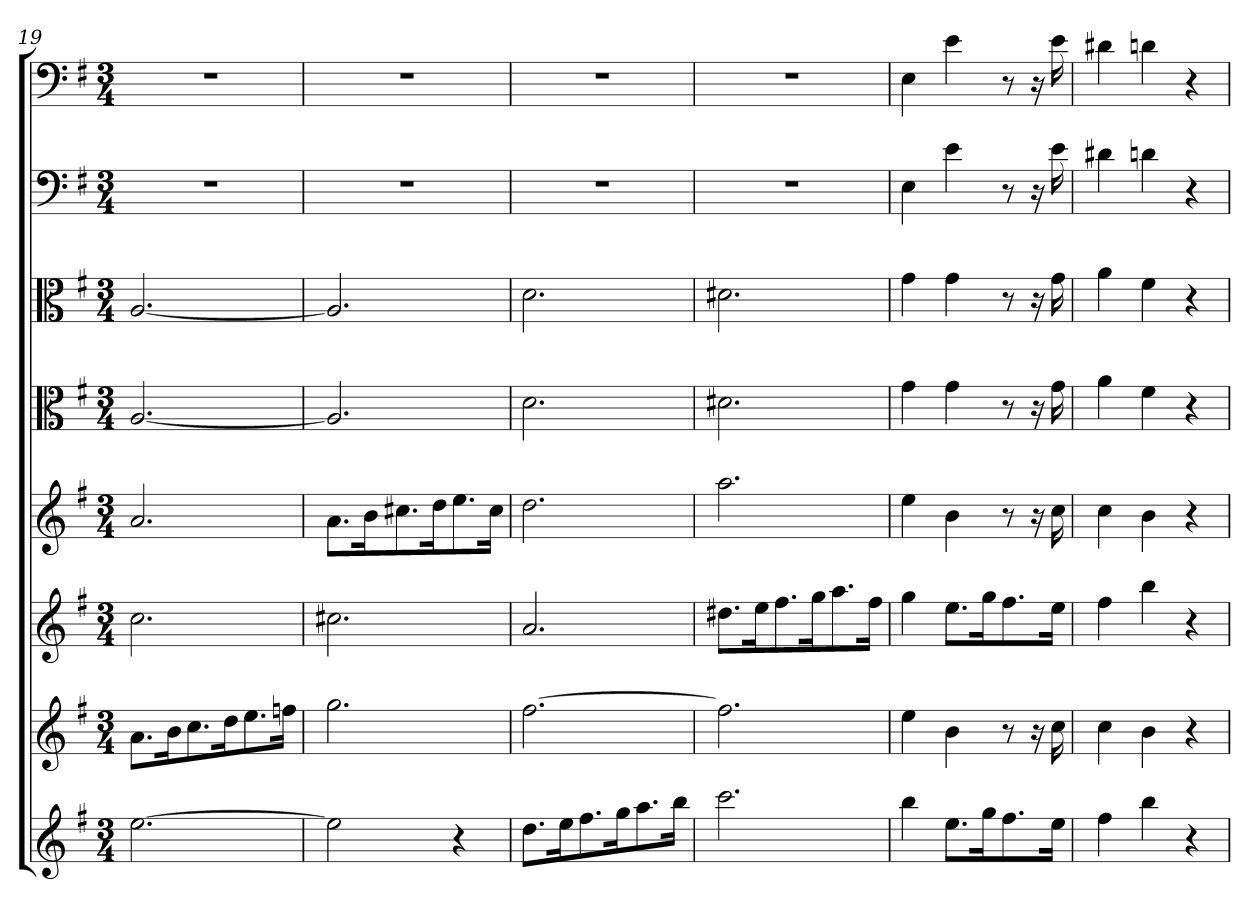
**kern	**kern	**kern	**kern	**kern	**kern	**kern	**kern
*part8	*part7	*part6	*part5	*part4	*part3	*part2	*part1
*staff8	*staff7	*staff6	*staff5	*staff4	*staff3	*staff2	*staff1
*clefG2	*clefG2	*clefG2	*clefG2	*clefC3	*clefC3	*clefF4	*clefF4
*k[f#]	*k[f#]	*k[f#]	*k[f#]	*k[f#]	*k[f#]	*k[f#]	*k[f#]
*e:	*e:	*e:	*e:	*e:	*e:	*e:	*e:
*M3/4	*M3/4	*M3/4	*M3/4	*M3/4	*M3/4	*M3/4	*M3/4
=19	=19	=19	=19	=19	=19	=19	=19
[2.ee\	8.a\L	2.cc\	2.a/	[2.A/	[2.A/	2.r	2.r
.	16b\K	.	.	.	.	.	.
.	8.cc\	.	.	.	.	.	.
.	16dd\K	.	.	.	.	.	.
.	8.ee\	.	.	.	.	.	.
.	16ffn\Jk	.	.	.	.	.	.
=20	=20	=20	=20	=20	=20	=20	=20
2ee\]	2.gg\	2.cc#X\	8.a\L	2.A/]	2.A/]	2.r	2.r
.	.	.	16b\K	.	.	.	.
.	.	.	8.cc#X\	.	.	.	.
.	.	.	16dd\K	.	.	.	.
4r	.	.	8.ee\	.	.	.	.
.	.	.	16cc#\Jk	.	.	.	.
=21	=21	=21	=21	=21	=21	=21	=21
8.dd\L	[2.ff#\	2.a/	2.dd\	2.d\	2.d\	2.r	2.r
16ee\K	.	.	.	.	.	.	.
8.ff#\	.	.	.	.	.	.	.
16gg\K	.	.	.	.	.	.	.
8.aa\	.	.	.	.	.	.	.
16bb\Jk	.	.	.	.	.	.	.
=22	=22	=22	=22	=22	=22	=22	=22
2.ccc\	2.ff#\]	8.dd#X\L	2.aa\	2.d#X\	2.d#X\	2.r	2.r
.	.	16ee\K	.	.	.	.	.
.	.	8.ff#\	.	.	.	.	.
.	.	16gg\K	.	.	.	.	.
.	.	8.aa\	.	.	.	.	.
.	.	16ff#\Jk	.	.	.	.	.
=23	=23	=23	=23	=23	=23	=23	=23
4bb\	4ee\	4gg\	4ee\	4g\	4g\	4E\	4E\
8.ee\L	4b\	8.ee\L	4b\	4g\	4g\	4e\	4e\
16gg\K	.	16gg\K	.	.	.	.	.
8.ff#\	8r	8.ff#\	8r	8r	8r	8r	8r
.	16r	.	16r	16r	16r	16r	16r
16ee\Jk	16cc\	16ee\Jk	16cc\	16g\	16g\	16e\	16e\
=24	=24	=24	=24	=24	=24	=24	=24
4ff#\	4cc\	4ff#\	4cc\	4a\	4a\	4d#X\	4d#X\
4bb\	4b\	4bb\	4b\	4f#\	4f#\	4dn\	4dn\
4r	4r	4r	4r	4r	4r	4r	4r
=	=	=	=	=	=	=	=
*-	*-	*-	*-	*-	*-	*-	*-
